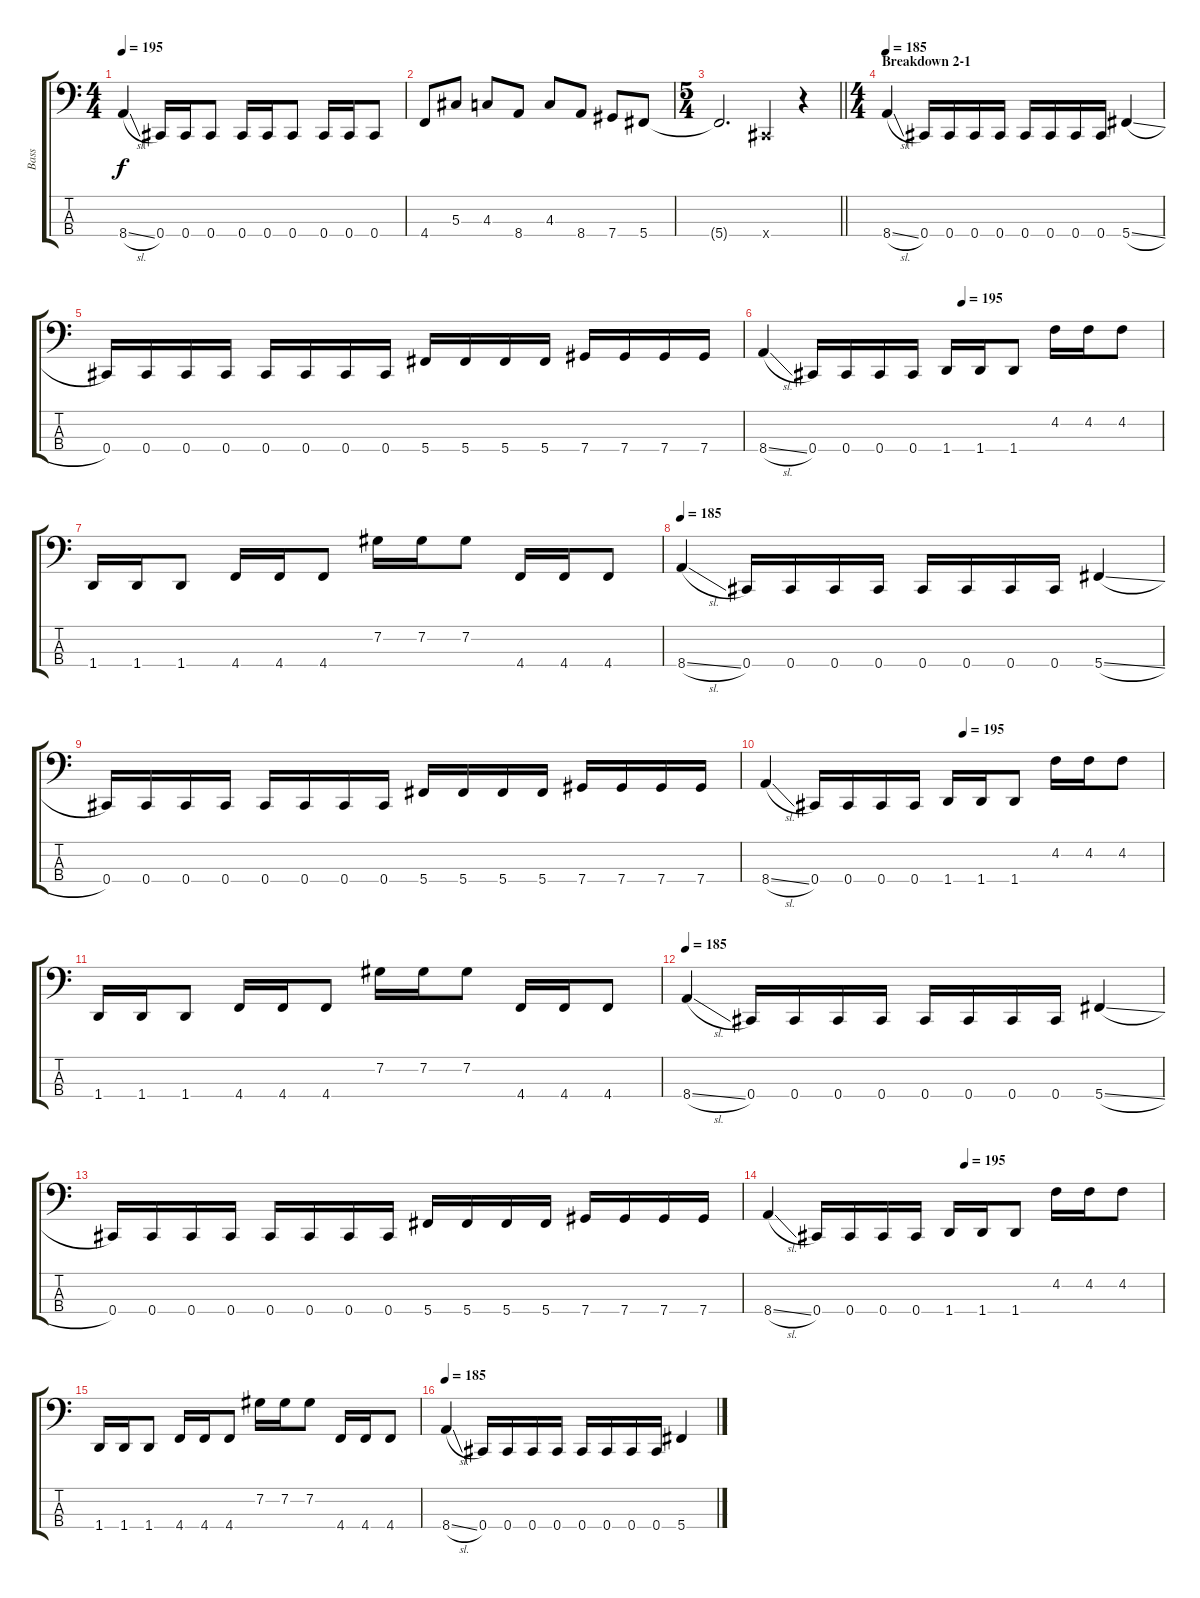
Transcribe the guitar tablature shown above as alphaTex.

\track ("Bass" "Bass") {instrument electricbassfinger}
\staff {score tabs}
\tuning (Gb2 Db2 Ab1 Db1) {hide}
\ts (4 4)
\tempo 195
\clef f4
\ks c
8.4{sl}.4{dy f} 0.4.16 0.4.16 0.4.8 0.4.16 0.4.16 0.4.8 0.4.16 0.4.16 0.4.8 |
4.4.8 5.3.8 4.3.8 8.4.8 4.3.8 8.4.8 7.4.8 5.4.8 |
\ts (5 4)
\barLineRight lightlight
5.4{t}.2{d} 0.4{x}.4 r.4 |
\ts (4 4)
\section ("" "Breakdown 2-1")
\tempo 185
8.4{sl}.4 0.4.16 0.4.16 0.4.16 0.4.16 0.4.16 0.4.16 0.4.16 0.4.16 5.4{sl}.4 |
0.4.16 0.4.16 0.4.16 0.4.16 0.4.16 0.4.16 0.4.16 0.4.16 5.4.16 5.4.16 5.4.16 5.4.16 7.4.16 7.4.16 7.4.16 7.4.16 |
\tempo (195 0.5)
8.4{sl}.4 0.4.16 0.4.16 0.4.16 0.4.16 1.4.16 1.4.16 1.4.8 4.2.16 4.2.16 4.2.8 |
1.4.16 1.4.16 1.4.8 4.4.16 4.4.16 4.4.8 7.2.16 7.2.16 7.2.8 4.4.16 4.4.16 4.4.8 |
\tempo 185
8.4{sl}.4 0.4.16 0.4.16 0.4.16 0.4.16 0.4.16 0.4.16 0.4.16 0.4.16 5.4{sl}.4 |
0.4.16 0.4.16 0.4.16 0.4.16 0.4.16 0.4.16 0.4.16 0.4.16 5.4.16 5.4.16 5.4.16 5.4.16 7.4.16 7.4.16 7.4.16 7.4.16 |
\tempo (195 0.5)
8.4{sl}.4 0.4.16 0.4.16 0.4.16 0.4.16 1.4.16 1.4.16 1.4.8 4.2.16 4.2.16 4.2.8 |
1.4.16 1.4.16 1.4.8 4.4.16 4.4.16 4.4.8 7.2.16 7.2.16 7.2.8 4.4.16 4.4.16 4.4.8 |
\tempo 185
8.4{sl}.4 0.4.16 0.4.16 0.4.16 0.4.16 0.4.16 0.4.16 0.4.16 0.4.16 5.4{sl}.4 |
0.4.16 0.4.16 0.4.16 0.4.16 0.4.16 0.4.16 0.4.16 0.4.16 5.4.16 5.4.16 5.4.16 5.4.16 7.4.16 7.4.16 7.4.16 7.4.16 |
\tempo (195 0.5)
8.4{sl}.4 0.4.16 0.4.16 0.4.16 0.4.16 1.4.16 1.4.16 1.4.8 4.2.16 4.2.16 4.2.8 |
1.4.16 1.4.16 1.4.8 4.4.16 4.4.16 4.4.8 7.2.16 7.2.16 7.2.8 4.4.16 4.4.16 4.4.8 |
\tempo 185
8.4{sl}.4 0.4.16 0.4.16 0.4.16 0.4.16 0.4.16 0.4.16 0.4.16 0.4.16 5.4{sl}.4
